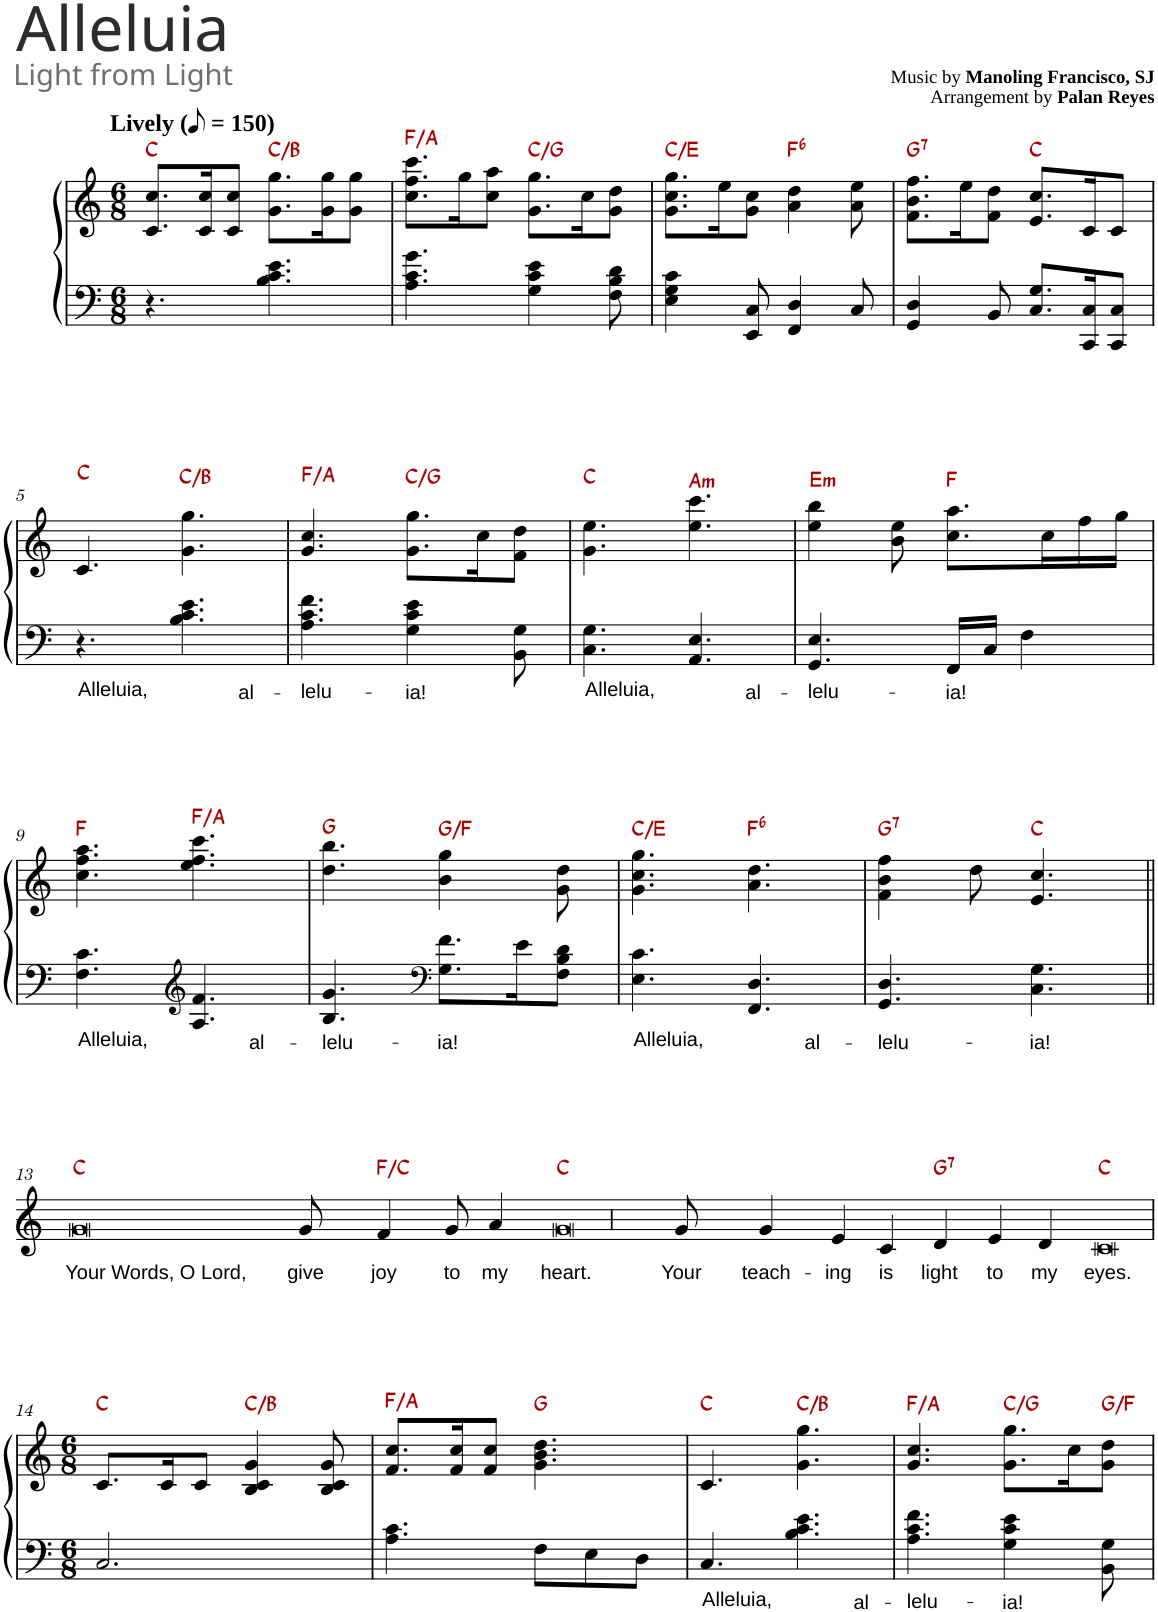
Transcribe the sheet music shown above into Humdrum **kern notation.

**kern	**text	**kern	**text	**harte
*part1	*part1	*part1	*part1	*part1
*staff2	*staff2	*staff1	*staff1	*
*I"Piano	*	*	*	*
*I'Pno.	*	*	*	*
*clefF4	*	*clefG2	*	*
*k[]	*	*k[]	*	*
*M6/8	*	*M6/8	*	*
*MM75	*	*MM75	*	*
=1	=1	=1	=1	=1
!	!	!LO:TX:a:B:t=Lively	!	!
4.r	.	8.c/ 8.cc/L	.	C:maj
.	.	16c/ 16cc/K	.	.
.	.	8c/ 8cc/J	.	.
4.B\ 4.c\ 4.e\	.	8.g\ 8.gg\L	.	C:maj/7
.	.	16g\ 16gg\K	.	.
.	.	8g\ 8gg\J	.	.
=2	=2	=2	=2	=2
4.A\ 4.c\ 4.g\	.	8.cc\ 8.ff\ 8.ccc\L	.	F:maj/3
.	.	16gg\K	.	.
.	.	8cc\ 8aa\J	.	.
4G\ 4c\ 4e\	.	8.g\ 8.gg\L	.	C:maj/5
.	.	16cc\K	.	.
8F\ 8B\ 8d\	.	8g\ 8dd\J	.	.
=3	=3	=3	=3	=3
4E\ 4G\ 4c\	.	8.g\ 8.cc\ 8.gg\L	.	C:maj/3
.	.	16ee\K	.	.
8EE/ 8C/	.	8g\ 8cc\J	.	.
!	!	!	!	!LO:H:kt=6
4FF/ 4D/	.	4a\ 4dd\	.	F:maj6
8C/	.	8a\ 8ee\	.	.
=4	=4	=4	=4	=4
!	!	!	!	!LO:H:kt=7
4GG/ 4D/	.	8.f\ 8.b\ 8.ff\L	.	G:7
.	.	16ee\K	.	.
8BB/	.	8f\ 8dd\J	.	.
8.C/ 8.G/L	.	8.e/ 8.cc/L	.	C:maj
16CC/ 16C/K	.	16c/K	.	.
8CC/ 8C/J	.	8c/J	.	.
!!LO:LB:g=z
=5	=5	=5	=5	=5
!	!LO:LY:b	!	!	!
4.r	Alleluia,	4.c/	.	C:maj
!	!LO:LY:b	!	!	!
4.B\ 4.c\ 4.e\	al-	4.g\ 4.gg\	.	C:maj/7
=6	=6	=6	=6	=6
!	!LO:LY:b	!	!	!
4.A\ 4.c\ 4.f\	-lelu-	4.g/ 4.cc/	.	F:maj/3
!	!LO:LY:b	!	!	!
4G\ 4c\ 4e\	-ia!	8.g\ 8.gg\L	.	C:maj/5
.	.	16cc\K	.	.
8BB\ 8G\	.	8f\ 8dd\J	.	.
=7	=7	=7	=7	=7
!	!LO:LY:b	!	!	!
4.C\ 4.G\	Alleluia,	4.g\ 4.ee\	.	C:maj
!	!LO:LY:b	!	!	!LO:H:kt=m
4.AA/ 4.E/	al-	4.ee\ 4.ccc\	.	A:min
=8	=8	=8	=8	=8
!	!LO:LY:b	!	!	!LO:H:kt=m
4.GG/ 4.E/	-lelu-	4ee\ 4bb\	.	E:min
.	.	8b\ 8ee\	.	.
!	!LO:LY:b	!	!	!
16FF/LL	-ia!	8.cc\ 8.aa\L	.	F:maj
16C/JJ	.	.	.	.
4F\	.	.	.	.
.	.	16cc\L	.	.
.	.	16ff\	.	.
.	.	16gg\JJ	.	.
!!LO:LB:g=z
=9	=9	=9	=9	=9
!	!LO:LY:b	!	!	!
4.F\ 4.c\	Alleluia,	4.cc\ 4.ff\ 4.aa\	.	F:maj
*clefG2	*	*	*	*
!	!LO:LY:b	!	!	!
4.A/ 4.f/	al-	4.ee\ 4.ff\ 4.ccc\	.	F:maj/3
=10	=10	=10	=10	=10
!	!LO:LY:b	!	!	!
4.B/ 4.g/	-lelu-	4.dd\ 4.bb\	.	G:maj
*clefF4	*	*	*	*
!	!LO:LY:b	!	!	!
8.G\ 8.f\L	-ia!	4b\ 4gg\	.	G:maj/b7
16e\K	.	.	.	.
8F\ 8B\ 8d\J	.	8g\ 8dd\	.	.
=11	=11	=11	=11	=11
!	!LO:LY:b	!	!	!
4.E\ 4.c\	Alleluia,	4.g\ 4.cc\ 4.gg\	.	C:maj/3
!	!LO:LY:b	!	!	!LO:H:kt=6
4.FF/ 4.D/	al-	4.a\ 4.dd\	.	F:maj6
=12	=12	=12	=12	=12
!	!LO:LY:b	!	!	!LO:H:kt=7
4.GG/ 4.D/	-lelu-	4f\ 4b\ 4ff\	.	G:7
.	.	8dd\	.	.
!	!LO:LY:b	!	!	!
4.C\ 4.G\	-ia!	4.e/ 4.cc/	.	C:maj
!!LO:LB:g=z
=13||	=13||	=13||	=13||	=13||
*M1/4	*	*M1/4	*	*
!	!	!	!LO:LY:b	!
4r	.	[4g	Your Words, O Lord,	C:maj
1.ryy	.	1..ryy	.	.
!	!	!	!LO:LY:b	!
.	.	8g/	give	.
!	!	!	!LO:LY:b	!
.	.	4f/	joy	F:maj/5
!	!	!	!LO:LY:b	!
.	.	8g/	to	.
!	!	!	!LO:LY:b	!
.	.	4a/	my	.
!	!	!	!LO:LY:b	!
00ryy	.	0g	heart.	C:maj
!	!	!	!LO:LY:b	!
.	.	8g/	Your	.
!	!	!	!LO:LY:b	!
.	.	4g/	teach-	.
!	!	!	!LO:LY:b	!
.	.	4e/	-ing	.
!	!	!	!LO:LY:b	!
.	.	4c/	is	.
!	!	!	!LO:LY:b	!LO:H:kt=7
.	.	4d/	light	G:7
!	!	!	!LO:LY:b	!
.	.	4e/	to	.
!	!	!	!LO:LY:b	!
.	.	4d/	my	.
!	!	!	!LO:LY:b	!
.	.	0c	eyes.	C:maj
1ryy	.	.	.	.
2ryy	.	.	.	.
8ryy	.	.	.	.
!!LO:LB:g=z
=14	=14	=14	=14	=14
*M6/8	*	*M6/8	*	*
*	*	*^	*	*
2.C/	.	8.c/L	4.ryy	.	C:maj
.	.	2.g_	.	.	.
.	.	.	1ryy	.	C:maj/7
2.ryy	.	.	.	.	.
.	.	16c/K	.	.	.
.	.	8c/J	.	.	.
.	.	4B/ 4c/ 4g/	.	.	.
.	.	8B/ 8c/ 8g/	8ryy	.	.
=15	=15	=15	=15	=15	=15
4.A\ 4.c\	.	8.f/ 8.cc/L	4.ryy	.	F:maj/3
.	.	2.g_	.	.	.
8F\L	.	.	1ryy	.	G:maj
8E\	.	.	.	.	.
8D\J	.	.	.	.	.
2.ryy	.	.	.	.	.
.	.	16f/ 16cc/K	.	.	.
.	.	8f/ 8cc/J	.	.	.
.	.	4.g\ 4.b\ 4.dd\	.	.	.
.	.	.	8ryy	.	.
=16	=16	=16	=16	=16	=16
!	!LO:LY:b	!	!	!	!
*	*	*v	*v	*	*
4.C/	Alleluia,	4.c/	.	C:maj
!	!LO:LY:b	!	!	!
4.B\ 4.c\ 4.e\	al-	4g]	.	C:maj/7
.	.	4.g\ 4.gg\	.	.
4ryy	.	.	.	.
=17	=17	=17	=17	=17
!	!LO:LY:b	!	!	!
4.A\ 4.c\ 4.f\	-lelu-	4.g/ 4.cc/	.	F:maj/3
!	!LO:LY:b	!	!	!
4G\ 4c\ 4e\	-ia!	8.g\ 8.gg\L	.	C:maj/5
.	.	16cc\K	.	.
8BB\ 8G\	.	8g\ 8dd\J	.	G:maj/b7
=	=	=	=	=
*-	*-	*-	*-	*-
